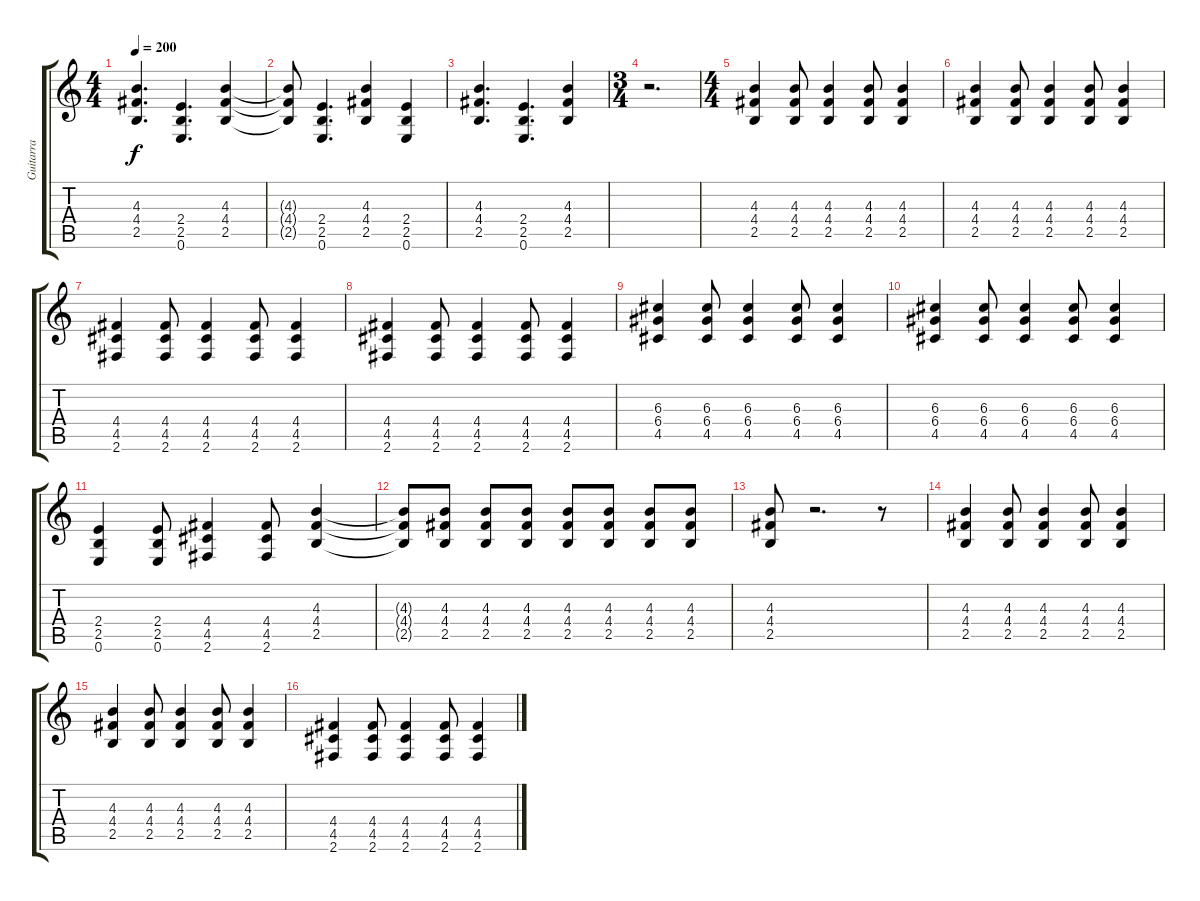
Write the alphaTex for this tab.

\track ("Guitarra" "Guitarra") {instrument distortionguitar}
\staff {score tabs}
\tuning (E4 B3 G3 D3 A2 E2) {hide}
\ts (4 4)
\tempo 200
\clef g2
\ks c
(4.3 4.4 2.5).4{d dy f instrument distortionguitar} (2.4 2.5 0.6).4{d} (4.3 4.4 2.5).4 |
(4.3{t} 4.4{t} 2.5{t}).8 (2.4 2.5 0.6).4{d} (4.3 4.4 2.5).4 (2.4 2.5 0.6).4 |
(4.3 4.4 2.5).4{d} (2.4 2.5 0.6).4{d} (4.3 4.4 2.5).4 |
\ts (3 4)
r.2{d} |
\ts (4 4)
(4.3 4.4 2.5).4 (4.3 4.4 2.5).8 (4.3 4.4 2.5).4 (4.3 4.4 2.5).8 (4.3 4.4 2.5).4 |
(4.3 4.4 2.5).4 (4.3 4.4 2.5).8 (4.3 4.4 2.5).4 (4.3 4.4 2.5).8 (4.3 4.4 2.5).4 |
(4.4 4.5 2.6).4 (4.4 4.5 2.6).8 (4.4 4.5 2.6).4 (4.4 4.5 2.6).8 (4.4 4.5 2.6).4 |
(4.4 4.5 2.6).4 (4.4 4.5 2.6).8 (4.4 4.5 2.6).4 (4.4 4.5 2.6).8 (4.4 4.5 2.6).4 |
(6.3 6.4 4.5).4 (6.3 6.4 4.5).8 (6.3 6.4 4.5).4 (6.3 6.4 4.5).8 (6.3 6.4 4.5).4 |
(6.3 6.4 4.5).4 (6.3 6.4 4.5).8 (6.3 6.4 4.5).4 (6.3 6.4 4.5).8 (6.3 6.4 4.5).4 |
(2.4 2.5 0.6).4 (2.4 2.5 0.6).8 (4.4 4.5 2.6).4 (4.4 4.5 2.6).8 (4.3 4.4 2.5).4 |
(4.3{t} 4.4{t} 2.5{t}).8 (4.3 4.4 2.5).8 (4.3 4.4 2.5).8 (4.3 4.4 2.5).8 (4.3 4.4 2.5).8 (4.3 4.4 2.5).8 (4.3 4.4 2.5).8 (4.3 4.4 2.5).8 |
(4.3 4.4 2.5).8 r.2{d} r.8 |
(4.3 4.4 2.5).4 (4.3 4.4 2.5).8 (4.3 4.4 2.5).4 (4.3 4.4 2.5).8 (4.3 4.4 2.5).4 |
(4.3 4.4 2.5).4 (4.3 4.4 2.5).8 (4.3 4.4 2.5).4 (4.3 4.4 2.5).8 (4.3 4.4 2.5).4 |
(4.4 4.5 2.6).4 (4.4 4.5 2.6).8 (4.4 4.5 2.6).4 (4.4 4.5 2.6).8 (4.4 4.5 2.6).4
